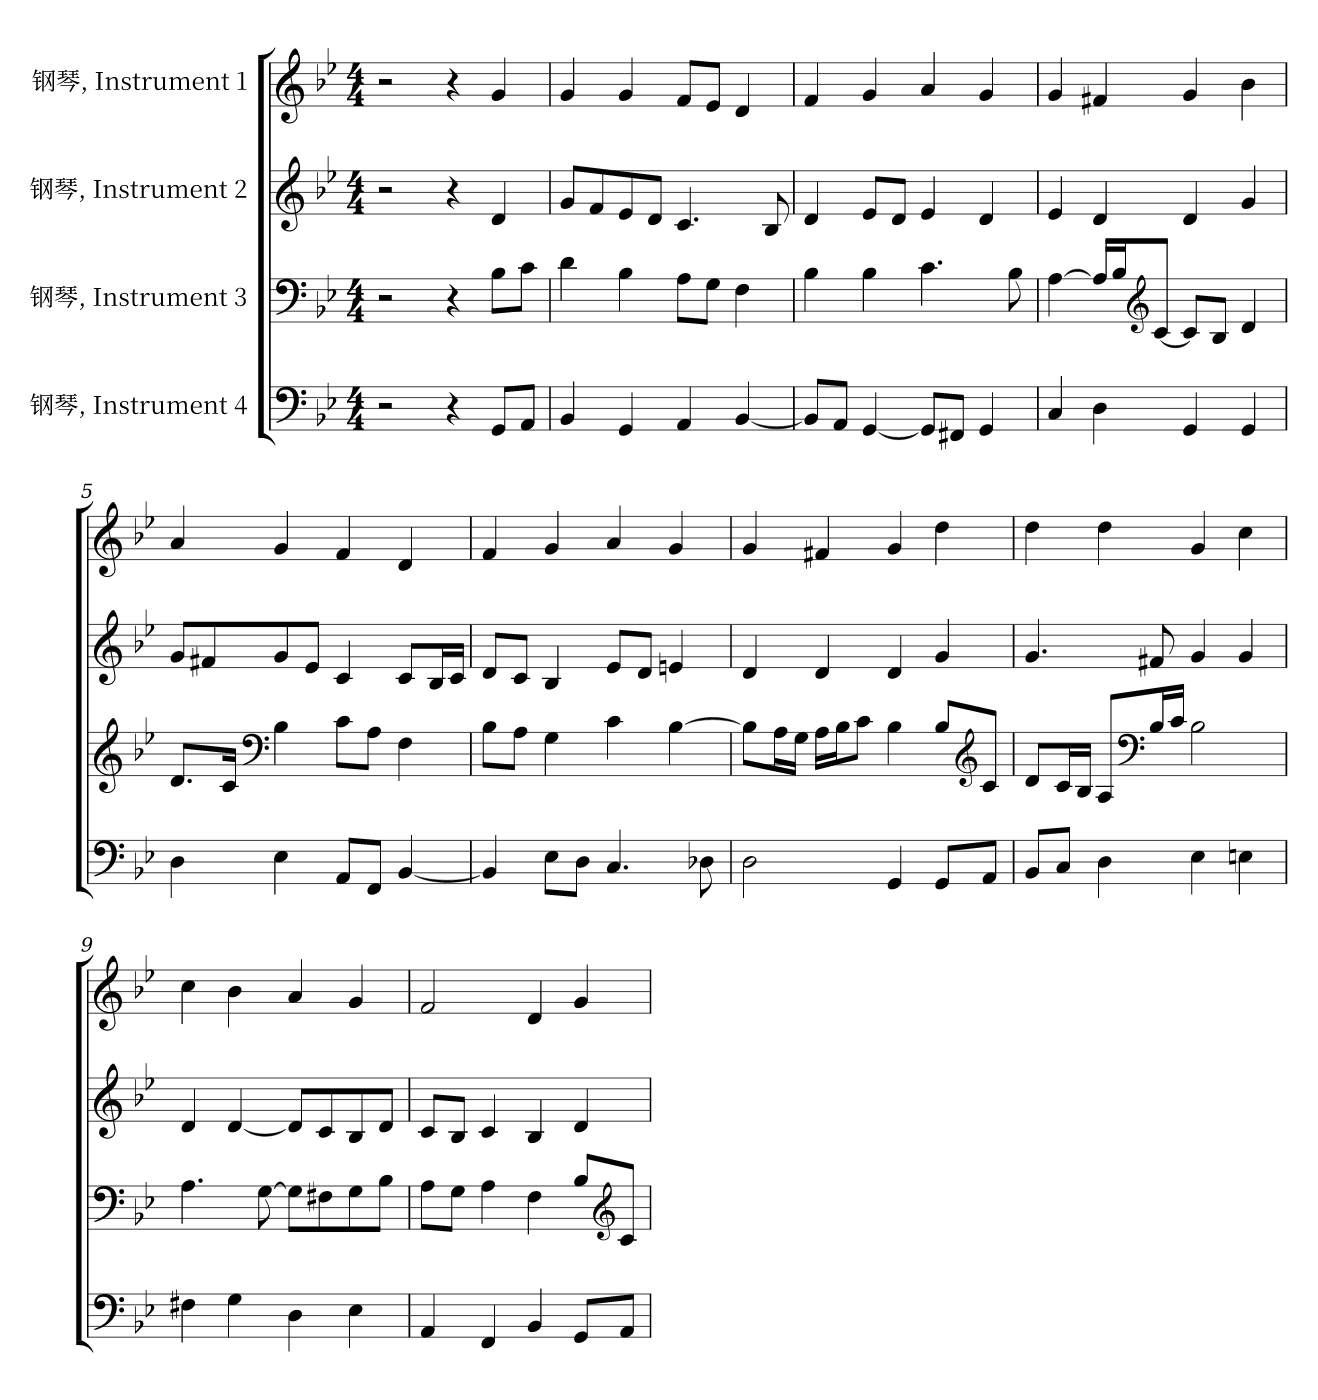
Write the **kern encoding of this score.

**kern	**kern	**kern	**kern
*part4	*part3	*part2	*part1
*staff4	*staff3	*staff2	*staff1
*I"钢琴, Instrument 4	*I"钢琴, Instrument 3	*I"钢琴, Instrument 2	*I"钢琴, Instrument 1
*clefF4	*clefF4	*clefG2	*clefG2
*k[b-e-]	*k[b-e-]	*k[b-e-]	*k[b-e-]
*M4/4	*M4/4	*M4/4	*M4/4
*MM88	*MM88	*MM88	*MM88
=1	=1	=1	=1
2r	2r	2r	2r
4r	4r	4r	4r
8GG/L	8B-\L	4d/	4g/
8AA/J	8c\J	.	.
=2	=2	=2	=2
4BB-/	4d\	8g/L	4g/
.	.	8f/	.
4GG/	4B-\	8e-/	4g/
.	.	8d/J	.
4AA/	8A\L	4.c/	8f/L
.	8G\J	.	8e-/J
[4BB-/	4F\	.	4d/
.	.	8B-/	.
=3	=3	=3	=3
8BB-/L]	4B-\	4d/	4f/
8AA/J	.	.	.
[4GG/	4B-\	8e-/L	4g/
.	.	8d/J	.
8GG/L]	4.c\	4e-/	4a/
8FF#X/J	.	.	.
4GG/	.	4d/	4g/
.	8B-\	.	.
=4	=4	=4	=4
4C/	[4A\	4e-/	4g/
4D\	16A/LL]	4d/	4f#X/
.	16B-/J	.	.
*	*clefG2	*	*
.	[8c/J	.	.
4GG/	8c/L]	4d/	4g/
.	8B-/J	.	.
4GG/	4d/	4g/	4b-\
!!LO:LB:g=z
=5	=5	=5	=5
4D\	8.d/L	8g/L	4a/
.	.	8f#X/	.
.	16c/Jk	.	.
*	*clefF4	*	*
4E-\	4B-\	8g/	4g/
.	.	8e-/J	.
8AA/L	8c\L	4c/	4f/
8FF/J	8A\J	.	.
[4BB-/	4F\	8c/L	4d/
.	.	16B-/L	.
.	.	16c/JJ	.
=6	=6	=6	=6
4BB-/]	8B-\L	8d/L	4f/
.	8A\J	8c/J	.
8E-\L	4G\	4B-/	4g/
8D\J	.	.	.
4.C/	4c\	8e-/L	4a/
.	.	8d/J	.
.	[4B-\	4en/	4g/
8D-X\	.	.	.
=7	=7	=7	=7
2D\	8B-\L]	4d/	4g/
.	16A\L	.	.
.	16G\JJ	.	.
.	16A\LL	4d/	4f#X/
.	16B-\J	.	.
.	8c\J	.	.
4GG/	4B-\	4d/	4g/
8GG/L	8B-/L	4g/	4dd\
*	*clefG2	*	*
8AA/J	8c/J	.	.
!!LO:LB:g=z
=8	=8	=8	=8
8BB-/L	8d/L	4.g/	4dd\
8C/J	16c/L	.	.
.	16B-/JJ	.	.
4D\	8A/L	.	4dd\
*	*clefF4	*	*
.	16B-/L	8f#X/	.
.	16c/JJ	.	.
4E-\	2B-\	4g/	4g/
4En\	.	4g/	4cc\
=9	=9	=9	=9
4F#X\	4.A\	4d/	4cc\
4G\	.	[4d/	4b-\
.	[8G\	.	.
4D\	8G\L]	8d/L]	4a/
.	8F#X\	8c/	.
4E-\	8G\	8B-/	4g/
.	8B-\J	8d/J	.
=10	=10	=10	=10
4AA/	8A\L	8c/L	2f/
.	8G\J	8B-/J	.
4FF/	4A\	4c/	.
4BB-/	4F\	4B-/	4d/
8GG/L	8B-/L	4d/	4g/
*	*clefG2	*	*
8AA/J	8c/J	.	.
=	=	=	=
*-	*-	*-	*-
